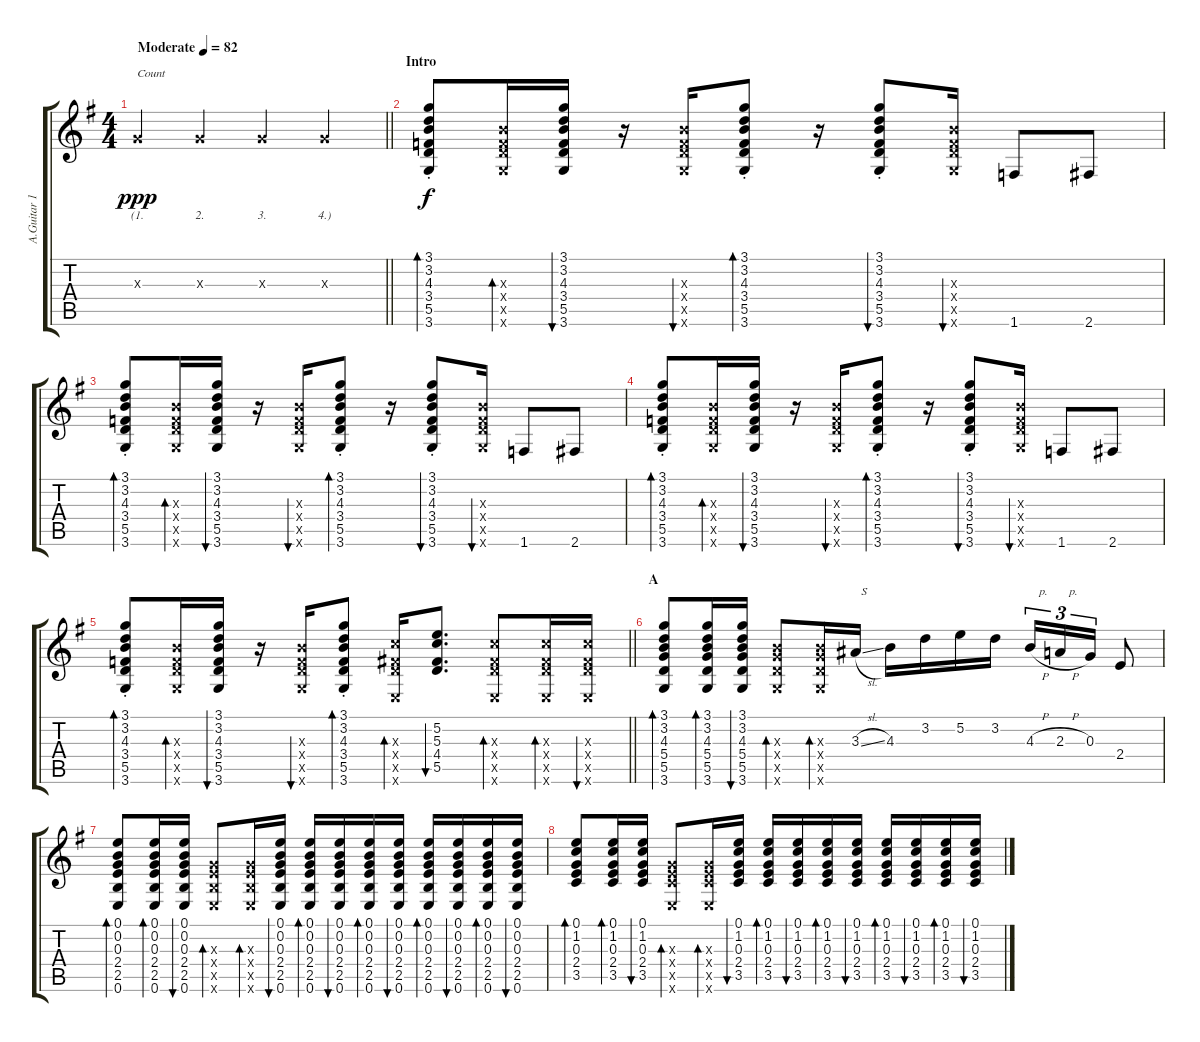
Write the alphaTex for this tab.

\track ("A.Guitar 1" "A.Guitar 1") {instrument acousticguitarsteel}
\staff {score tabs}
\tuning (E4 B3 G3 D3 A2 E2) {hide}
\ts (4 4)
\tempo (82 "Moderate")
\clef g2
\barLineRight lightlight
\ks g
0.3{x}.4{txt "Count" lyrics (0 "(1.") lyrics (1 "") lyrics (2 "") lyrics (3 "") lyrics (4 "") dy ppp instrument acousticguitarsteel} 0.3{x}.4{lyrics (0 "2.") lyrics (1 "") lyrics (2 "") lyrics (3 "") lyrics (4 "")} 0.3{x}.4{lyrics (0 "3.") lyrics (1 "") lyrics (2 "") lyrics (3 "") lyrics (4 "")} 0.3{x}.4{lyrics (0 "4.)") lyrics (1 "") lyrics (2 "") lyrics (3 "") lyrics (4 "")} |
\section ("" "Intro")
(3.1{st} 3.2{st} 4.3{st} 3.4{st} 5.5{st} 3.6{st}).8{bd 30 dy f} (4.3{x} 3.4{x} 5.5{x} 3.6{x}).16{bd 30} (3.1 3.2 4.3 3.4 5.5 3.6).16{bu 30} r.16 (4.3{x} 3.4{x} 5.5{x} 3.6{x}).16{bu 30} (3.1{st} 3.2{st} 4.3{st} 3.4{st} 5.5{st} 3.6{st}).8{bd 30} r.16 (3.1{st} 3.2{st} 4.3{st} 3.4{st} 5.5{st} 3.6{st}).8{bu 30} (4.3{x} 3.4{x} 5.5{x} 3.6{x}).16{bu 30} 1.6.8 2.6.8 |
(3.1{st} 3.2{st} 4.3{st} 3.4{st} 5.5{st} 3.6{st}).8{bd 30} (4.3{x} 3.4{x} 5.5{x} 3.6{x}).16{bd 30} (3.1 3.2 4.3 3.4 5.5 3.6).16{bu 30} r.16 (4.3{x} 3.4{x} 5.5{x} 3.6{x}).16{bu 30} (3.1{st} 3.2{st} 4.3{st} 3.4{st} 5.5{st} 3.6{st}).8{bd 30} r.16 (3.1{st} 3.2{st} 4.3{st} 3.4{st} 5.5{st} 3.6{st}).8{bu 30} (4.3{x} 3.4{x} 5.5{x} 3.6{x}).16{bu 30} 1.6.8 2.6.8 |
(3.1{st} 3.2{st} 4.3{st} 3.4{st} 5.5{st} 3.6{st}).8{bd 30} (4.3{x} 3.4{x} 5.5{x} 3.6{x}).16{bd 30} (3.1 3.2 4.3 3.4 5.5 3.6).16{bu 30} r.16 (4.3{x} 3.4{x} 5.5{x} 3.6{x}).16{bu 30} (3.1{st} 3.2{st} 4.3{st} 3.4{st} 5.5{st} 3.6{st}).8{bd 30} r.16 (3.1{st} 3.2{st} 4.3{st} 3.4{st} 5.5{st} 3.6{st}).8{bu 30} (4.3{x} 3.4{x} 5.5{x} 3.6{x}).16{bu 30} 1.6.8 2.6.8 |
\barLineRight lightlight
(3.1{st} 3.2{st} 4.3{st} 3.4{st} 5.5{st} 3.6{st}).8{bd 30} (4.3{x} 3.4{x} 5.5{x} 3.6{x}).16{bd 30} (3.1 3.2 4.3 3.4 5.5 3.6).16{bu 30} r.16 (4.3{x} 3.4{x} 5.5{x} 3.6{x}).16{bu 30} (3.1{st} 3.2{st} 4.3{st} 3.4{st} 5.5{st} 3.6{st}).8{bd 30} (5.3{x} 4.4{x} 5.5{x} 0.6{x}).16{bd 30} (5.2 5.3 4.4 5.5).8{d bu 30} (5.3{x} 4.4{x} 5.5{x} 0.6{x}).8{bd 30} (5.3{x} 4.4{x} 5.5{x} 0.6{x}).16{bd 30} (5.3{x} 4.4{x} 5.5{x} 0.6{x}).16{bu 30} |
\section ("" "A")
(3.1 3.2 4.3 5.4 5.5 3.6).8{bd 30} (3.1 3.2 4.3 5.4 5.5 3.6).16{bd 30} (3.1 3.2 4.3 5.4 5.5 3.6).16{bu 30} (4.3{x} 5.4{x} 5.5{x} 3.6{x}).8{bd 30} (4.3{x} 5.4{x} 5.5{x} 3.6{x}).16{bd 30} 3.3{sl}.16{txt "  S"} 4.3.16 3.2.16 5.2.16 3.2.16 4.3{h}.16{tu (3 2) txt "   p."} 2.3{h}.16{tu (3 2) txt "   p."} 0.3.16{tu (3 2)} 2.4.8 |
(0.1 0.2 0.3 2.4 2.5 0.6).8{bd 30} (0.1 0.2 0.3 2.4 2.5 0.6).16{bd 30} (0.1 0.2 0.3 2.4 2.5 0.6).16{bu 30} (0.3{x} 2.4{x} 2.5{x} 0.6{x}).8{bd 30} (0.3{x} 2.4{x} 2.5{x} 0.6{x}).16{bd 30} (0.1 0.2 0.3 2.4 2.5 0.6).16{bu 30} (0.1 0.2 0.3 2.4 2.5 0.6).16{bd 30} (0.1 0.2 0.3 2.4 2.5 0.6).16{bu 30} (0.1 0.2 0.3 2.4 2.5 0.6).16{bd 30} (0.1 0.2 0.3 2.4 2.5 0.6).16{bu 30} (0.1 0.2 0.3 2.4 2.5 0.6).16{bd 30} (0.1 0.2 0.3 2.4 2.5 0.6).16{bu 30} (0.1 0.2 0.3 2.4 2.5 0.6).16{bd 30} (0.1 0.2 0.3 2.4 2.5 0.6).16{bu 30} |
(0.1 1.2 0.3 2.4 3.5).8{bd 30} (0.1 1.2 0.3 2.4 3.5).16{bd 30} (0.1 1.2 0.3 2.4 3.5).16{bu 30} (0.3{x} 2.4{x} 3.5{x} 0.6{x}).8{bd 30} (0.3{x} 2.4{x} 3.5{x} 0.6{x}).16{bd 30} (0.1 1.2 0.3 2.4 3.5).16{bu 30} (0.1 1.2 0.3 2.4 3.5).16{bd 30} (0.1 1.2 0.3 2.4 3.5).16{bu 30} (0.1 1.2 0.3 2.4 3.5).16{bd 30} (0.1 1.2 0.3 2.4 3.5).16{bu 30} (0.1 1.2 0.3 2.4 3.5).16{bd 30} (0.1 1.2 0.3 2.4 3.5).16{bu 30} (0.1 1.2 0.3 2.4 3.5).16{bd 30} (0.1 1.2 0.3 2.4 3.5).16{bu 30}
